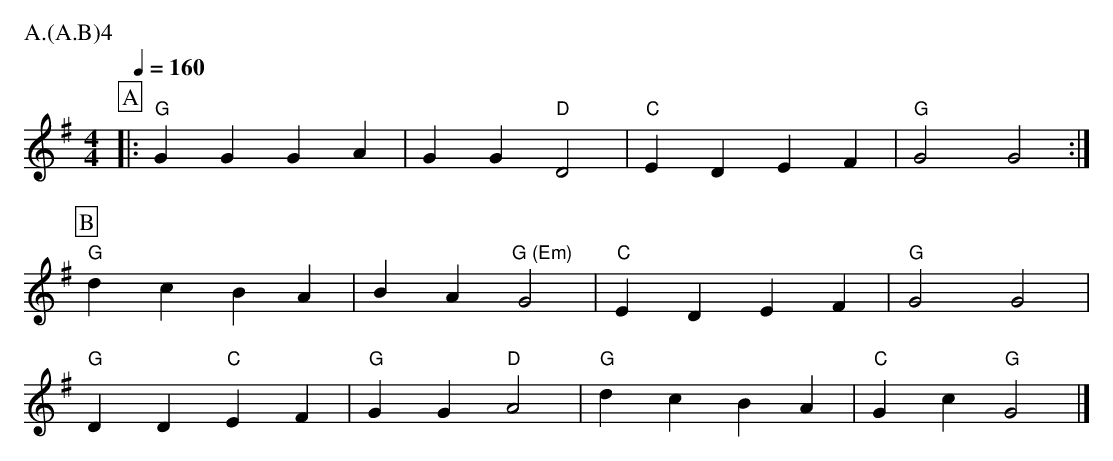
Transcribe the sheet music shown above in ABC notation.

X:1
T:Skirmishes Bleddington Xmas
M:4/4
L:1/4
Q:160
P: A.(A.B)4
K:G
P:A
[|:"G" G G G A | G G  "D" D2 | "C" E D E F  | "G" G2 G2 :|]
P:B
"G" d c B A | B A "G (Em)" G2 | "C" E D E F | "G" G2 G2|
"G" D D "C" E F | "G" G G "D" A2 | "G" d c B A  | "C" G c "G" G2 |]
